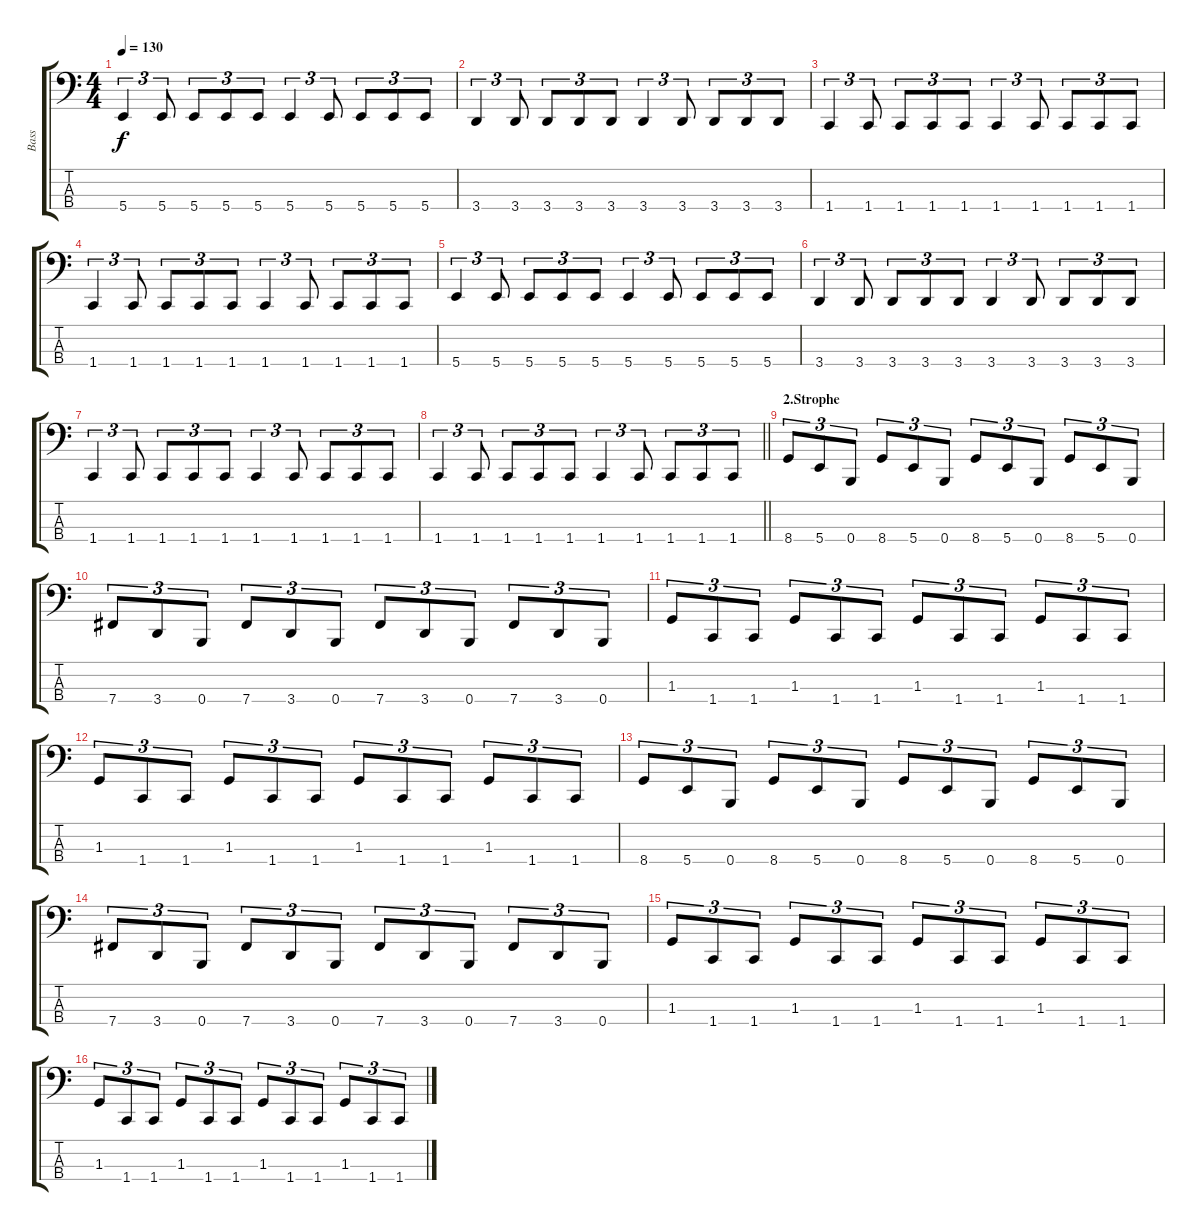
\track ("Bass" "Bass") {instrument electricbasspick}
\staff {score tabs}
\tuning (E2 B1 Gb1 B0) {hide}
\ts (4 4)
\section ("" "")
\tempo 130
\clef f4
\ks c
5.4.4{tu (3 2) dy f} 5.4.8{tu (3 2)} 5.4.8{tu (3 2)} 5.4.8{tu (3 2)} 5.4.8{tu (3 2)} 5.4.4{tu (3 2)} 5.4.8{tu (3 2)} 5.4.8{tu (3 2)} 5.4.8{tu (3 2)} 5.4.8{tu (3 2)} |
3.4.4{tu (3 2)} 3.4.8{tu (3 2)} 3.4.8{tu (3 2)} 3.4.8{tu (3 2)} 3.4.8{tu (3 2)} 3.4.4{tu (3 2)} 3.4.8{tu (3 2)} 3.4.8{tu (3 2)} 3.4.8{tu (3 2)} 3.4.8{tu (3 2)} |
1.4.4{tu (3 2)} 1.4.8{tu (3 2)} 1.4.8{tu (3 2)} 1.4.8{tu (3 2)} 1.4.8{tu (3 2)} 1.4.4{tu (3 2)} 1.4.8{tu (3 2)} 1.4.8{tu (3 2)} 1.4.8{tu (3 2)} 1.4.8{tu (3 2)} |
1.4.4{tu (3 2)} 1.4.8{tu (3 2)} 1.4.8{tu (3 2)} 1.4.8{tu (3 2)} 1.4.8{tu (3 2)} 1.4.4{tu (3 2)} 1.4.8{tu (3 2)} 1.4.8{tu (3 2)} 1.4.8{tu (3 2)} 1.4.8{tu (3 2)} |
5.4.4{tu (3 2)} 5.4.8{tu (3 2)} 5.4.8{tu (3 2)} 5.4.8{tu (3 2)} 5.4.8{tu (3 2)} 5.4.4{tu (3 2)} 5.4.8{tu (3 2)} 5.4.8{tu (3 2)} 5.4.8{tu (3 2)} 5.4.8{tu (3 2)} |
3.4.4{tu (3 2)} 3.4.8{tu (3 2)} 3.4.8{tu (3 2)} 3.4.8{tu (3 2)} 3.4.8{tu (3 2)} 3.4.4{tu (3 2)} 3.4.8{tu (3 2)} 3.4.8{tu (3 2)} 3.4.8{tu (3 2)} 3.4.8{tu (3 2)} |
1.4.4{tu (3 2)} 1.4.8{tu (3 2)} 1.4.8{tu (3 2)} 1.4.8{tu (3 2)} 1.4.8{tu (3 2)} 1.4.4{tu (3 2)} 1.4.8{tu (3 2)} 1.4.8{tu (3 2)} 1.4.8{tu (3 2)} 1.4.8{tu (3 2)} |
\barLineRight lightlight
1.4.4{tu (3 2)} 1.4.8{tu (3 2)} 1.4.8{tu (3 2)} 1.4.8{tu (3 2)} 1.4.8{tu (3 2)} 1.4.4{tu (3 2)} 1.4.8{tu (3 2)} 1.4.8{tu (3 2)} 1.4.8{tu (3 2)} 1.4.8{tu (3 2)} |
\section ("" "2.Strophe")
8.4.8{tu (3 2)} 5.4.8{tu (3 2)} 0.4.8{tu (3 2)} 8.4.8{tu (3 2)} 5.4.8{tu (3 2)} 0.4.8{tu (3 2)} 8.4.8{tu (3 2)} 5.4.8{tu (3 2)} 0.4.8{tu (3 2)} 8.4.8{tu (3 2)} 5.4.8{tu (3 2)} 0.4.8{tu (3 2)} |
7.4.8{tu (3 2)} 3.4.8{tu (3 2)} 0.4.8{tu (3 2)} 7.4.8{tu (3 2)} 3.4.8{tu (3 2)} 0.4.8{tu (3 2)} 7.4.8{tu (3 2)} 3.4.8{tu (3 2)} 0.4.8{tu (3 2)} 7.4.8{tu (3 2)} 3.4.8{tu (3 2)} 0.4.8{tu (3 2)} |
1.3.8{tu (3 2)} 1.4.8{tu (3 2)} 1.4.8{tu (3 2)} 1.3.8{tu (3 2)} 1.4.8{tu (3 2)} 1.4.8{tu (3 2)} 1.3.8{tu (3 2)} 1.4.8{tu (3 2)} 1.4.8{tu (3 2)} 1.3.8{tu (3 2)} 1.4.8{tu (3 2)} 1.4.8{tu (3 2)} |
1.3.8{tu (3 2)} 1.4.8{tu (3 2)} 1.4.8{tu (3 2)} 1.3.8{tu (3 2)} 1.4.8{tu (3 2)} 1.4.8{tu (3 2)} 1.3.8{tu (3 2)} 1.4.8{tu (3 2)} 1.4.8{tu (3 2)} 1.3.8{tu (3 2)} 1.4.8{tu (3 2)} 1.4.8{tu (3 2)} |
8.4.8{tu (3 2)} 5.4.8{tu (3 2)} 0.4.8{tu (3 2)} 8.4.8{tu (3 2)} 5.4.8{tu (3 2)} 0.4.8{tu (3 2)} 8.4.8{tu (3 2)} 5.4.8{tu (3 2)} 0.4.8{tu (3 2)} 8.4.8{tu (3 2)} 5.4.8{tu (3 2)} 0.4.8{tu (3 2)} |
7.4.8{tu (3 2)} 3.4.8{tu (3 2)} 0.4.8{tu (3 2)} 7.4.8{tu (3 2)} 3.4.8{tu (3 2)} 0.4.8{tu (3 2)} 7.4.8{tu (3 2)} 3.4.8{tu (3 2)} 0.4.8{tu (3 2)} 7.4.8{tu (3 2)} 3.4.8{tu (3 2)} 0.4.8{tu (3 2)} |
1.3.8{tu (3 2)} 1.4.8{tu (3 2)} 1.4.8{tu (3 2)} 1.3.8{tu (3 2)} 1.4.8{tu (3 2)} 1.4.8{tu (3 2)} 1.3.8{tu (3 2)} 1.4.8{tu (3 2)} 1.4.8{tu (3 2)} 1.3.8{tu (3 2)} 1.4.8{tu (3 2)} 1.4.8{tu (3 2)} |
1.3.8{tu (3 2)} 1.4.8{tu (3 2)} 1.4.8{tu (3 2)} 1.3.8{tu (3 2)} 1.4.8{tu (3 2)} 1.4.8{tu (3 2)} 1.3.8{tu (3 2)} 1.4.8{tu (3 2)} 1.4.8{tu (3 2)} 1.3.8{tu (3 2)} 1.4.8{tu (3 2)} 1.4.8{tu (3 2)}
